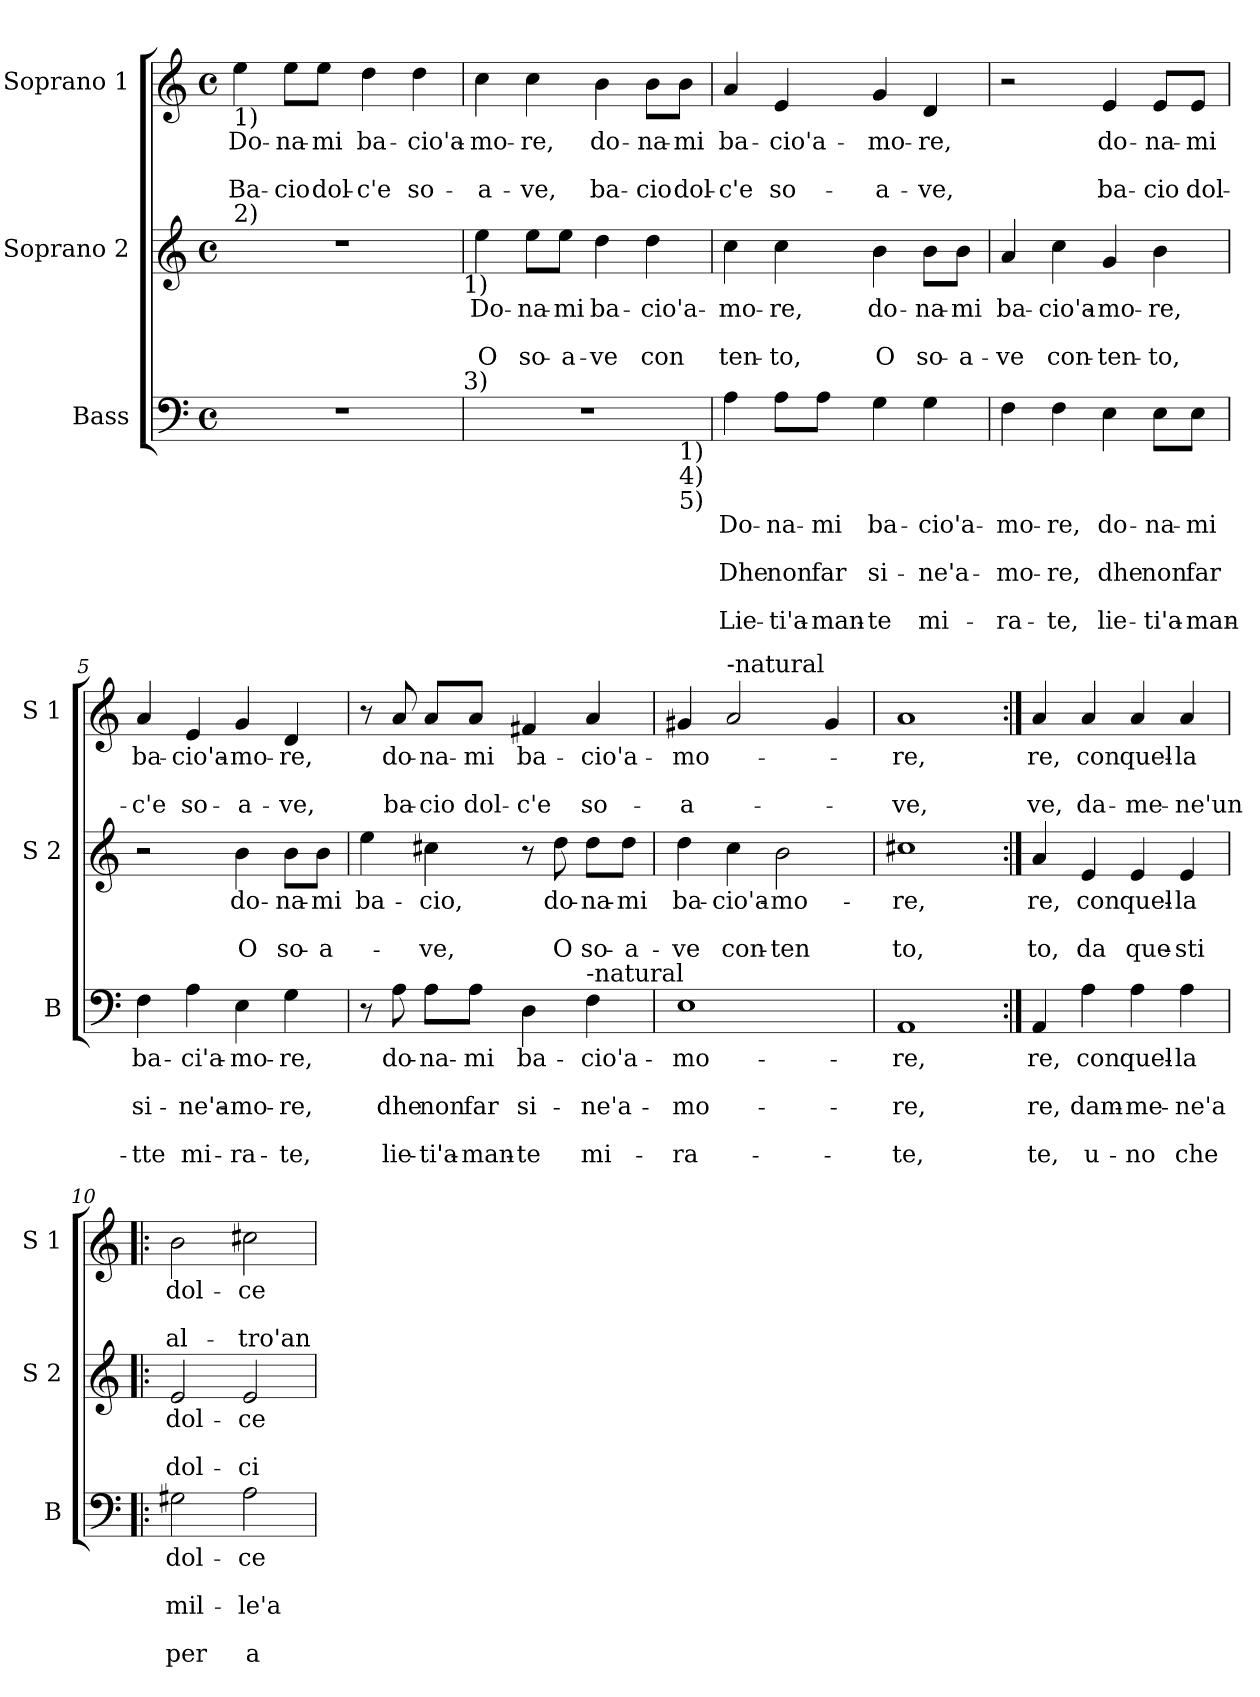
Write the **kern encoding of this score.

**kern	**text	**text	**text	**text	**text	**kern	**text	**text	**text	**kern	**text	**text	**text
*part3	*part3	*part3	*part3	*part3	*part3	*part2	*part2	*part2	*part2	*part1	*part1	*part1	*part1
*staff3	*staff3	*staff3	*staff3	*staff3	*staff3	*staff2	*staff2	*staff2	*staff2	*staff1	*staff1	*staff1	*staff1
*I"Bass	*	*	*	*	*	*I"Soprano 2	*	*	*	*I"Soprano 1	*	*	*
*I'B	*	*	*	*	*	*I'S 2	*	*	*	*I'S 1	*	*	*
*clefF4	*	*	*	*	*	*clefG2	*	*	*	*clefG2	*	*	*
*k[]	*	*	*	*	*	*k[]	*	*	*	*k[]	*	*	*
*C:	*	*	*	*	*	*C:	*	*	*	*C:	*	*	*
*M4/4	*	*	*	*	*	*M4/4	*	*	*	*M4/4	*	*	*
*met(c)	*	*	*	*	*	*met(c)	*	*	*	*met(c)	*	*	*
=1	=1	=1	=1	=1	=1	=1	=1	=1	=1	=1	=1	=1	=1
!	!	!	!	!	!	!	!	!	!	!LO:TX:b:t=1)	!	!	!
!	!	!	!	!	!	!LO:TX:a:t=2)	!	!	!	!	!	!	!
!	!	!	!	!	!	!	!	!	!	!	!LO:LY:b	!	!LO:LY:b
1r	.	.	.	.	.	1r	.	.	.	4ee\	Do-	.	Ba-
!	!	!	!	!	!	!	!	!	!	!	!LO:LY:b	!	!LO:LY:b
.	.	.	.	.	.	.	.	.	.	8ee\L	-na-	.	-cio
!	!	!	!	!	!	!	!	!	!	!	!LO:LY:b	!	!LO:LY:b
.	.	.	.	.	.	.	.	.	.	8ee\J	-mi	.	dol-
!	!	!	!	!	!	!	!	!	!	!	!LO:LY:b	!	!LO:LY:b
.	.	.	.	.	.	.	.	.	.	4dd\	ba-	.	-c'e
!	!	!	!	!	!	!	!	!	!	!	!LO:LY:b	!	!LO:LY:b
.	.	.	.	.	.	.	.	.	.	4dd\	-cio'a-	.	so-
!	!	!	!	!	!	!LO:TX:b:t=1)	!	!	!	!	!	!	!
!LO:TX:a:t=3)	!	!	!	!	!	!	!	!	!	!	!	!	!
=2	=2	=2	=2	=2	=2	=2	=2	=2	=2	=2	=2	=2	=2
!	!	!	!	!	!	!	!LO:LY:b	!	!LO:LY:b	!	!LO:LY:b	!	!LO:LY:b
*^	*	*	*	*	*	*	*	*	*	*	*	*	*
1r	2..ryy	.	.	.	.	.	4ee\	Do-	.	O	4cc\	-mo-	.	-a-
!	!	!	!	!	!	!	!	!LO:LY:b	!	!LO:LY:b	!	!LO:LY:b	!	!LO:LY:b
.	.	.	.	.	.	.	8ee\L	-na-	.	so-	4cc\	-re,	.	-ve,
!	!	!	!	!	!	!	!	!LO:LY:b	!	!LO:LY:b	!	!	!	!
.	.	.	.	.	.	.	8ee\J	-mi	.	-a-	.	.	.	.
!	!	!	!	!	!	!	!	!LO:LY:b	!	!LO:LY:b	!	!LO:LY:b	!	!LO:LY:b
.	.	.	.	.	.	.	4dd\	ba-	.	-ve	4b\	do-	.	ba-
!	!	!	!	!	!	!	!	!LO:LY:b	!	!LO:LY:b	!	!LO:LY:b	!	!LO:LY:b
.	.	.	.	.	.	.	4dd\	-cio'a-	.	con	8b\L	-na-	.	-cio
!	!LO:TX:b:t=1)	!	!	!	!	!	!	!	!	!	!	!	!	!
!	!LO:TX:b:t=4)	!	!	!	!	!	!	!	!	!	!	!	!	!
!	!LO:TX:b:t=5)	!	!	!	!	!	!	!	!	!	!	!	!	!
!	!	!	!	!	!	!	!	!	!	!	!	!LO:LY:b	!	!LO:LY:b
.	8ryy	.	.	.	.	.	.	.	.	.	8b\J	-mi	.	dol-
=3	=3	=3	=3	=3	=3	=3	=3	=3	=3	=3	=3	=3	=3	=3
!	!	!LO:LY:b	!	!LO:LY:b	!	!LO:LY:b	!	!LO:LY:b	!	!LO:LY:b	!	!LO:LY:b	!	!LO:LY:b
*v	*v	*	*	*	*	*	*	*	*	*	*	*	*	*
4A\	Do-	.	Dhe	.	Lie-	4cc\	-mo-	.	ten-	4a/	ba-	.	-c'e
!	!LO:LY:b	!	!LO:LY:b	!	!LO:LY:b	!	!LO:LY:b	!	!LO:LY:b	!	!LO:LY:b	!	!LO:LY:b
8A\L	-na-	.	non	.	-ti'a-	4cc\	-re,	.	-to,	4e/	-cio'a-	.	so-
!	!LO:LY:b	!	!LO:LY:b	!	!LO:LY:b	!	!	!	!	!	!	!	!
8A\J	-mi	.	far	.	-man-	.	.	.	.	.	.	.	.
!	!LO:LY:b	!	!LO:LY:b	!	!LO:LY:b	!	!LO:LY:b	!	!LO:LY:b	!	!LO:LY:b	!	!LO:LY:b
4G\	ba-	.	si-	.	-te	4b\	do-	.	O	4g/	-mo-	.	-a-
!	!LO:LY:b	!	!LO:LY:b	!	!LO:LY:b	!	!LO:LY:b	!	!LO:LY:b	!	!LO:LY:b	!	!LO:LY:b
4G\	-cio'a-	.	-ne'a-	.	mi-	8b\L	-na-	.	so-	4d/	-re,	.	-ve,
!	!	!	!	!	!	!	!LO:LY:b	!	!LO:LY:b	!	!	!	!
.	.	.	.	.	.	8b\J	-mi	.	-a-	.	.	.	.
=4	=4	=4	=4	=4	=4	=4	=4	=4	=4	=4	=4	=4	=4
!	!LO:LY:b	!	!LO:LY:b	!	!LO:LY:b	!	!LO:LY:b	!	!LO:LY:b	!	!	!	!
4F\	-mo-	.	-mo-	.	-ra-	4a/	ba-	.	-ve	2r	.	.	.
!	!LO:LY:b	!	!LO:LY:b	!	!LO:LY:b	!	!LO:LY:b	!	!LO:LY:b	!	!	!	!
4F\	-re,	.	-re,	.	-te,	4cc\	-cio'a-	.	con-	.	.	.	.
!	!LO:LY:b	!	!LO:LY:b	!	!LO:LY:b	!	!LO:LY:b	!	!LO:LY:b	!	!LO:LY:b	!	!LO:LY:b
4E\	do-	.	dhe	.	lie-	4g/	-mo-	.	-ten-	4e/	do-	.	ba-
!	!LO:LY:b	!	!LO:LY:b	!	!LO:LY:b	!	!LO:LY:b	!	!LO:LY:b	!	!LO:LY:b	!	!LO:LY:b
8E\L	-na-	.	non	.	-ti'a-	4b\	-re,	.	-to,	8e/L	-na-	.	-cio
!	!LO:LY:b	!	!LO:LY:b	!	!LO:LY:b	!	!	!	!	!	!LO:LY:b	!	!LO:LY:b
8E\J	-mi	.	far	.	-man-	.	.	.	.	8e/J	-mi	.	dol-
!!LO:LB:g=z
=5	=5	=5	=5	=5	=5	=5	=5	=5	=5	=5	=5	=5	=5
!	!LO:LY:b	!	!LO:LY:b	!	!LO:LY:b	!	!	!	!	!	!LO:LY:b	!	!LO:LY:b
4F\	ba-	.	si-	.	-tte	2r	.	.	.	4a/	ba-	.	-c'e
!	!LO:LY:b	!	!LO:LY:b	!	!LO:LY:b	!	!	!	!	!	!LO:LY:b	!	!LO:LY:b
4A\	-ci'a-	.	-ne'a-	.	mi-	.	.	.	.	4e/	-cio'a-	.	so-
!	!LO:LY:b	!	!LO:LY:b	!	!LO:LY:b	!	!LO:LY:b	!	!LO:LY:b	!	!LO:LY:b	!	!LO:LY:b
4E\	-mo-	.	-mo-	.	-ra-	4b\	do-	.	O	4g/	-mo-	.	-a-
!	!LO:LY:b	!	!LO:LY:b	!	!LO:LY:b	!	!LO:LY:b	!	!LO:LY:b	!	!LO:LY:b	!	!LO:LY:b
4G\	-re,	.	-re,	.	-te,	8b\L	-na-	.	so-	4d/	-re,	.	-ve,
!	!	!	!	!	!	!	!LO:LY:b	!	!LO:LY:b	!	!	!	!
.	.	.	.	.	.	8b\J	-mi	.	-a-	.	.	.	.
=6	=6	=6	=6	=6	=6	=6	=6	=6	=6	=6	=6	=6	=6
!	!	!	!	!	!	!	!LO:LY:b	!	!	!	!	!	!
8r	.	.	.	.	.	4ee\	ba-	.	.	8r	.	.	.
!	!LO:LY:b	!	!LO:LY:b	!	!LO:LY:b	!	!	!	!	!	!LO:LY:b	!	!LO:LY:b
8A\	do-	.	dhe	.	lie-	.	.	.	.	8a/	do-	.	ba-
!	!LO:LY:b	!	!LO:LY:b	!	!LO:LY:b	!	!LO:LY:b	!	!LO:LY:b	!	!LO:LY:b	!	!LO:LY:b
8A\L	-na-	.	non	.	-ti'a-	4cc#X\	-cio,	.	-ve,	8a/L	-na-	.	-cio
!	!LO:LY:b	!	!LO:LY:b	!	!LO:LY:b	!	!	!	!	!	!LO:LY:b	!	!LO:LY:b
8A\J	-mi	.	far	.	-man-	.	.	.	.	8a/J	-mi	.	dol-
!	!LO:LY:b	!	!LO:LY:b	!	!LO:LY:b	!	!	!	!	!	!LO:LY:b	!	!LO:LY:b
4D\	ba-	.	si-	.	-te	8r	.	.	.	4f#X/	ba-	.	-c'e
!	!	!	!	!	!	!	!LO:LY:b	!	!LO:LY:b	!	!	!	!
.	.	.	.	.	.	8dd\	do-	.	O	.	.	.	.
!LO:TX:a:t=-natural	!	!	!	!	!	!	!	!	!	!	!	!	!
!	!LO:LY:b	!	!LO:LY:b	!	!LO:LY:b	!	!LO:LY:b	!	!LO:LY:b	!	!LO:LY:b	!	!LO:LY:b
4F\	-cio'a-	.	-ne'a-	.	mi-	8dd\L	-na-	.	so-	4a/	-cio'a-	.	so-
!	!	!	!	!	!	!	!LO:LY:b	!	!LO:LY:b	!	!	!	!
.	.	.	.	.	.	8dd\J	-mi	.	-a-	.	.	.	.
=7	=7	=7	=7	=7	=7	=7	=7	=7	=7	=7	=7	=7	=7
!	!LO:LY:b	!	!LO:LY:b	!	!LO:LY:b	!	!LO:LY:b	!	!LO:LY:b	!	!LO:LY:b	!	!LO:LY:b
1E	-mo-	.	-mo-	.	-ra-	4dd\	ba-	.	-ve	4g#X/	-mo-	.	-a-
!	!	!	!	!	!	!	!	!	!	!LO:TX:a:t=-natural	!	!	!
!	!	!	!	!	!	!	!LO:LY:b	!	!LO:LY:b	!	!	!	!
.	.	.	.	.	.	4cc\	-cio'a-	.	con-	2a/	.	.	.
!	!	!	!	!	!	!	!LO:LY:b	!	!LO:LY:b	!	!	!	!
.	.	.	.	.	.	2b\	-mo-	.	-ten	.	.	.	.
.	.	.	.	.	.	.	.	.	.	4g#/	.	.	.
=8	=8	=8	=8	=8	=8	=8	=8	=8	=8	=8	=8	=8	=8
!	!LO:LY:b	!	!LO:LY:b	!	!LO:LY:b	!	!LO:LY:b	!	!LO:LY:b	!	!LO:LY:b	!	!LO:LY:b
1AA	-re,	.	-re,	.	-te,	1cc#X	-re,	.	to,	1a	-re,	.	-ve,
!!LO:PB:g=z
=9:|!	=9:|!	=9:|!	=9:|!	=9:|!	=9:|!	=9:|!	=9:|!	=9:|!	=9:|!	=9:|!	=9:|!	=9:|!	=9:|!
!	!LO:LY:b	!	!LO:LY:b	!	!LO:LY:b	!	!LO:LY:b	!	!LO:LY:b	!	!LO:LY:b	!	!LO:LY:b
4AA/	re,	.	re,	.	te,	4a/	re,	.	to,	4a/	re,	.	ve,
!	!LO:LY:b	!	!LO:LY:b	!	!LO:LY:b	!	!LO:LY:b	!	!LO:LY:b	!	!LO:LY:b	!	!LO:LY:b
4A\	con	.	dam-	.	u-	4e/	con	.	da	4a/	con	.	da-
!	!LO:LY:b	!	!LO:LY:b	!	!LO:LY:b	!	!LO:LY:b	!	!LO:LY:b	!	!LO:LY:b	!	!LO:LY:b
4A\	quel-	.	-me-	.	-no	4e/	quel-	.	que-	4a/	quel-	.	-me-
!	!LO:LY:b	!	!LO:LY:b	!	!LO:LY:b	!	!LO:LY:b	!	!LO:LY:b	!	!LO:LY:b	!	!LO:LY:b
4A\	-la	.	-ne'a	.	che	4e/	-la	.	-sti	4a/	-la	.	-ne'un
=10!|:	=10!|:	=10!|:	=10!|:	=10!|:	=10!|:	=10!|:	=10!|:	=10!|:	=10!|:	=10!|:	=10!|:	=10!|:	=10!|:
!	!LO:LY:b	!	!LO:LY:b	!	!LO:LY:b	!	!LO:LY:b	!	!LO:LY:b	!	!LO:LY:b	!	!LO:LY:b
2G#X\	dol-	.	mil-	.	per	2e/	dol-	.	dol-	2b\	dol-	.	al-
!	!LO:LY:b	!	!LO:LY:b	!	!LO:LY:b	!	!LO:LY:b	!	!LO:LY:b	!	!LO:LY:b	!	!LO:LY:b
2A\	-ce	.	-le'a	.	a-	2e/	-ce	.	-ci	2cc#X\	-ce	.	-tro'an-
=	=	=	=	=	=	=	=	=	=	=	=	=	=
*-	*-	*-	*-	*-	*-	*-	*-	*-	*-	*-	*-	*-	*-
